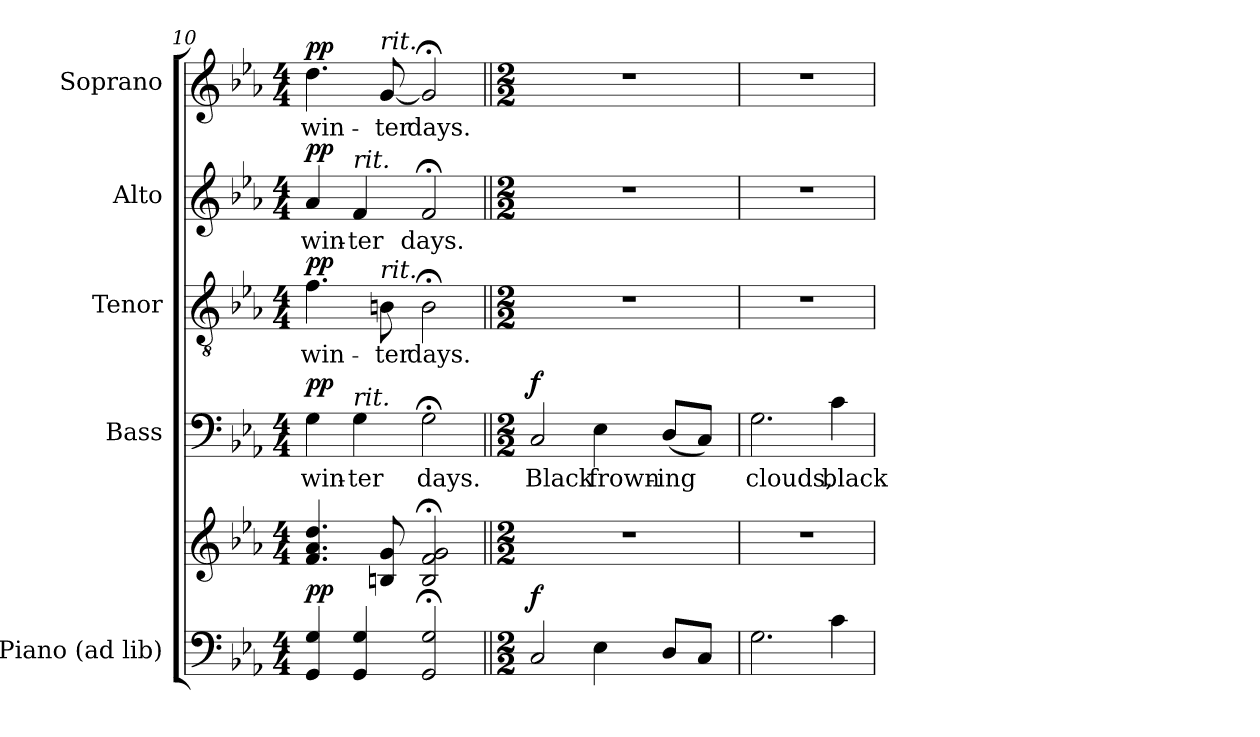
**kern	**kern	**dynam	**kern	**text	**dynam	**kern	**text	**dynam	**kern	**text	**dynam	**kern	**text	**dynam
*part5	*part5	*part5	*part4	*part4	*part4	*part3	*part3	*part3	*part2	*part2	*part2	*part1	*part1	*part1
*staff6	*staff5	*staff5/6	*staff4	*staff4	*staff4	*staff3	*staff3	*staff3	*staff2	*staff2	*staff2	*staff1	*staff1	*staff1
*I"Piano (ad lib)	*	*	*I"Bass	*	*	*I"Tenor	*	*	*I"Alto	*	*	*I"Soprano	*	*
*I'Pno.	*	*	*I'B.	*	*	*I'T.	*	*	*I'A.	*	*	*I'S.	*	*
*clefF4	*clefG2	*	*clefF4	*	*	*clefGv2	*	*	*clefG2	*	*	*clefG2	*	*
*	*	*	*	*	*	*ITrd7c12	*	*	*	*	*	*	*	*
*k[b-e-a-]	*k[b-e-a-]	*	*k[b-e-a-]	*	*	*k[b-e-a-]	*	*	*k[b-e-a-]	*	*	*k[b-e-a-]	*	*
*E-:	*E-:	*	*E-:	*	*	*E-:	*	*	*E-:	*	*	*E-:	*	*
*M4/4	*M4/4	*	*M4/4	*	*	*M4/4	*	*	*M4/4	*	*	*M4/4	*	*
=10	=10	=10	=10	=10	=10	=10	=10	=10	=10	=10	=10	=10	=10	=10
!	!	!	!	!LO:LY:b:color=#000000	!	!	!	!	!	!	!	!	!	!
!	!	!	!	!	!	!	!LO:LY:b:color=#000000	!	!	!	!	!	!	!
!	!	!	!	!	!	!	!	!	!	!LO:LY:b:color=#000000	!	!	!	!
!	!	!	!	!	!	!	!	!	!	!	!	!	!LO:LY:b:color=#000000	!
4GGi/ 4Gi	4.fi/ 4.a-i 4.ddi	pp	4Gi\	win-	pp	4.Fi\	win-	pp	4a-i/	win-	pp	4.ddi\	win-	pp
!	!	!	!	!LO:LY:b:color=#000000	!	!	!	!	!	!	!	!	!	!
!	!	!	!	!	!	!	!	!	!LO:TX:a:i:t=rit.	!	!	!	!	!
!	!	!	!LO:TX:a:i:t=rit.	!	!	!	!	!	!	!	!	!	!	!
!	!	!	!	!	!	!	!	!	!	!LO:LY:b:color=#000000	!	!	!	!
4GGi/ 4Gi	.	.	4Gi\	-ter	.	.	.	.	4fi/	-ter	.	.	.	.
!	!	!	!	!	!	!	!LO:LY:b:color=#000000	!	!	!	!	!	!	!
!	!	!	!	!	!	!	!	!	!	!	!	!LO:TX:a:i:t=rit.	!	!
!	!	!	!	!	!	!LO:TX:a:i:t=rit.	!	!	!	!	!	!	!	!
!	!	!	!	!	!	!	!	!	!	!	!	!	!LO:LY:b:color=#000000	!
.	8Bni/ 8gi	.	.	.	.	8BBni\	-ter	.	.	.	.	[8gi/	-ter	.
!	!	!	!	!LO:LY:b:color=#000000	!	!	!	!	!	!	!	!	!	!
!	!	!	!	!	!	!	!LO:LY:b:color=#000000	!	!	!	!	!	!	!
!	!	!	!	!	!	!	!	!	!	!LO:LY:b:color=#000000	!	!	!	!
!	!	!	!	!	!	!	!	!	!	!	!	!	!LO:LY:b:color=#000000	!
2GGi/; 2Gi;	2Bi/; 2fi; 2gi;	.	2G;i\	days.	.	2BB;i\	days.	.	2f;i/	days.	.	2g;i/]	days.	.
!!LO:PB:g=z
=11||	=11||	=11||	=11||	=11||	=11||	=11||	=11||	=11||	=11||	=11||	=11||	=11||	=11||	=11||
*M2/2	*M2/2	*	*M2/2	*	*	*M2/2	*	*	*M2/2	*	*	*M2/2	*	*
*	*MM120	*	*	*	*	*	*	*	*	*	*	*MM120	*	*
!	!	!	!	!	!	!	!	!	!	!	!	!LO:TX:a:B:t=Allegro molto	!	!
!	!LO:TX:a:B:t=Allegro molto	!	!	!	!	!	!	!	!	!	!	!	!	!
!	!	!	!	!LO:LY:b:color=#000000	!	!	!	!	!	!	!	!	!	!
*	*^	*	*	*	*	*	*	*	*	*	*	*^	*	*
2Ci/	1r	2ryy	f	2Ci/	Black	f	1r	.	.	1r	.	.	1r	2ryy	.	.
!	!	!	!	!	!LO:LY:b:color=#000000	!	!	!	!	!	!	!	!	!	!	!
4E-i\	.	16ryy	.	4E-i\	frown-	.	.	.	.	.	.	.	.	16ryy	.	.
.	.	128ryy	.	.	.	.	.	.	.	.	.	.	.	128ryy	.	.
.	.	256ryy	.	.	.	.	.	.	.	.	.	.	.	256ryy	.	.
.	.	1024ryy	.	.	.	.	.	.	.	.	.	.	.	1024ryy	.	.
*	*MM200	*	*	*	*	*	*	*	*	*	*	*	*MM200	*	*	*
.	.	4ryy	.	.	.	.	.	.	.	.	.	.	.	4ryy	.	.
!	!	!	!	!	!LO:LY:b:color=#000000	!	!	!	!	!	!	!	!	!	!	!
8Di/L	.	.	.	(8Di/L	-ing	.	.	.	.	.	.	.	.	.	.	.
.	.	8ryy	.	.	.	.	.	.	.	.	.	.	.	8ryy	.	.
8Ci/J	.	.	.	8Ci/J)	.	.	.	.	.	.	.	.	.	.	.	.
.	.	32ryy	.	.	.	.	.	.	.	.	.	.	.	32ryy	.	.
.	.	64ryy	.	.	.	.	.	.	.	.	.	.	.	64ryy	.	.
.	.	512.ryy	.	.	.	.	.	.	.	.	.	.	.	512.ryy	.	.
*	*v	*v	*	*	*	*	*	*	*	*	*	*	*v	*v	*	*
=12	=12	=12	=12	=12	=12	=12	=12	=12	=12	=12	=12	=12	=12	=12
*	*^	*	*	*	*	*	*	*	*	*	*	*^	*	*
!	!	!	!	!	!LO:LY:b:color=#000000	!	!	!	!	!	!	!	!	!	!	!
*	*v	*v	*	*	*	*	*	*	*	*	*	*	*v	*v	*	*
2.Gi\	1r	.	2.Gi\	clouds,	.	1r	.	.	1r	.	.	1r	.	.
!	!	!	!	!LO:LY:b:color=#000000	!	!	!	!	!	!	!	!	!	!
4ci\	.	.	4ci\	black	.	.	.	.	.	.	.	.	.	.
=	=	=	=	=	=	=	=	=	=	=	=	=	=	=
*-	*-	*-	*-	*-	*-	*-	*-	*-	*-	*-	*-	*-	*-	*-
